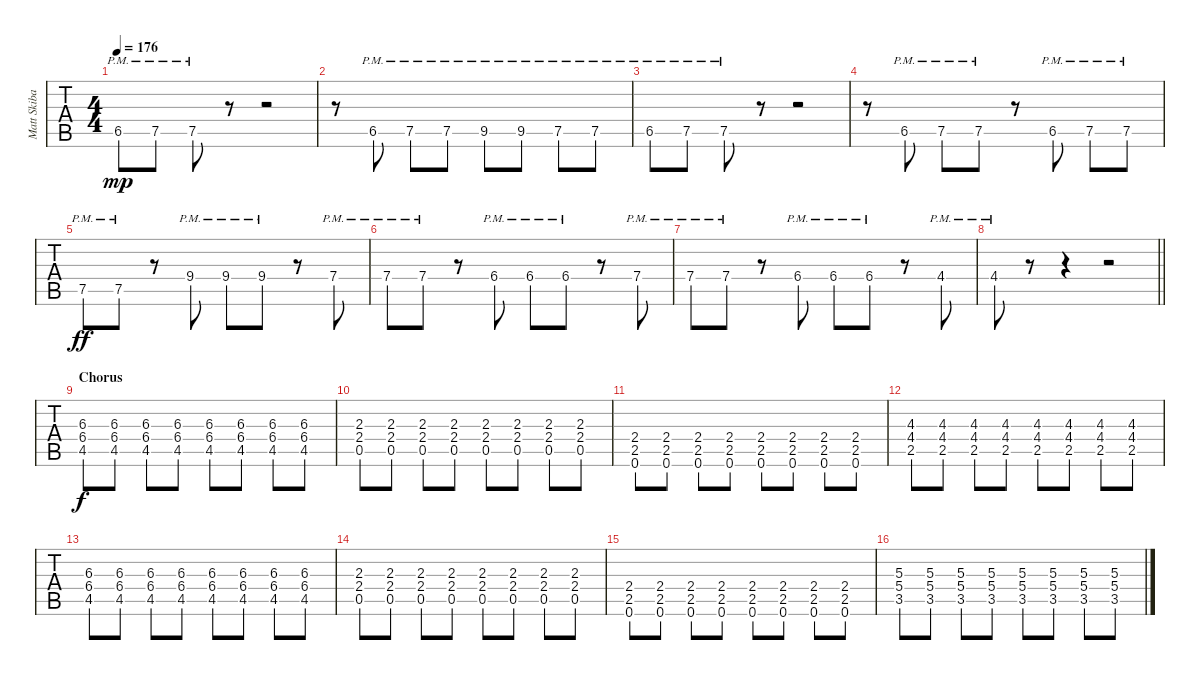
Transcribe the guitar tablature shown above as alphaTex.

\track ("Matt Skiba - Guitar One" "Matt Skiba") {instrument distortionguitar}
\staff {tabs}
\tuning (E4 B3 G3 D3 A2 E2) {hide}
\ts (4 4)
\tempo 176
\clef g2
\ks e
6.5{pm}.8{dy mp} 7.5{pm}.8 7.5{pm}.8 r.8 r.2 |
r.8 6.5{pm}.8 7.5{pm}.8 7.5{pm}.8 9.5{pm}.8 9.5{pm}.8 7.5{pm}.8 7.5{pm}.8 |
6.5{pm}.8 7.5{pm}.8 7.5{pm}.8 r.8 r.2 |
r.8 6.5{pm}.8 7.5{pm}.8 7.5{pm}.8 r.8 6.5{pm}.8 7.5{pm}.8 7.5{pm}.8 |
7.5{pm}.8{dy ff} 7.5{pm}.8 r.8 9.4{pm}.8 9.4{pm}.8 9.4{pm}.8 r.8 7.4{pm}.8 |
7.4{pm}.8 7.4{pm}.8 r.8 6.4{pm}.8 6.4{pm}.8 6.4{pm}.8 r.8 7.4{pm}.8 |
7.4{pm}.8 7.4{pm}.8 r.8 6.4{pm}.8 6.4{pm}.8 6.4{pm}.8 r.8 4.4{pm}.8 |
\barLineRight lightlight
4.4{pm}.8 r.8 r.4 r.2 |
\section ("" "Chorus")
(6.3 6.4 4.5).8{dy f} (6.3 6.4 4.5).8 (6.3 6.4 4.5).8 (6.3 6.4 4.5).8 (6.3 6.4 4.5).8 (6.3 6.4 4.5).8 (6.3 6.4 4.5).8 (6.3 6.4 4.5).8 |
(2.3 2.4 0.5).8 (2.3 2.4 0.5).8 (2.3 2.4 0.5).8 (2.3 2.4 0.5).8 (2.3 2.4 0.5).8 (2.3 2.4 0.5).8 (2.3 2.4 0.5).8 (2.3 2.4 0.5).8 |
(2.4 2.5 0.6).8 (2.4 2.5 0.6).8 (2.4 2.5 0.6).8 (2.4 2.5 0.6).8 (2.4 2.5 0.6).8 (2.4 2.5 0.6).8 (2.4 2.5 0.6).8 (2.4 2.5 0.6).8 |
(4.3 4.4 2.5).8 (4.3 4.4 2.5).8 (4.3 4.4 2.5).8 (4.3 4.4 2.5).8 (4.3 4.4 2.5).8 (4.3 4.4 2.5).8 (4.3 4.4 2.5).8 (4.3 4.4 2.5).8 |
(6.3 6.4 4.5).8 (6.3 6.4 4.5).8 (6.3 6.4 4.5).8 (6.3 6.4 4.5).8 (6.3 6.4 4.5).8 (6.3 6.4 4.5).8 (6.3 6.4 4.5).8 (6.3 6.4 4.5).8 |
(2.3 2.4 0.5).8 (2.3 2.4 0.5).8 (2.3 2.4 0.5).8 (2.3 2.4 0.5).8 (2.3 2.4 0.5).8 (2.3 2.4 0.5).8 (2.3 2.4 0.5).8 (2.3 2.4 0.5).8 |
(2.4 2.5 0.6).8 (2.4 2.5 0.6).8 (2.4 2.5 0.6).8 (2.4 2.5 0.6).8 (2.4 2.5 0.6).8 (2.4 2.5 0.6).8 (2.4 2.5 0.6).8 (2.4 2.5 0.6).8 |
(5.3 5.4 3.5).8 (5.3 5.4 3.5).8 (5.3 5.4 3.5).8 (5.3 5.4 3.5).8 (5.3 5.4 3.5).8 (5.3 5.4 3.5).8 (5.3 5.4 3.5).8 (5.3 5.4 3.5).8
